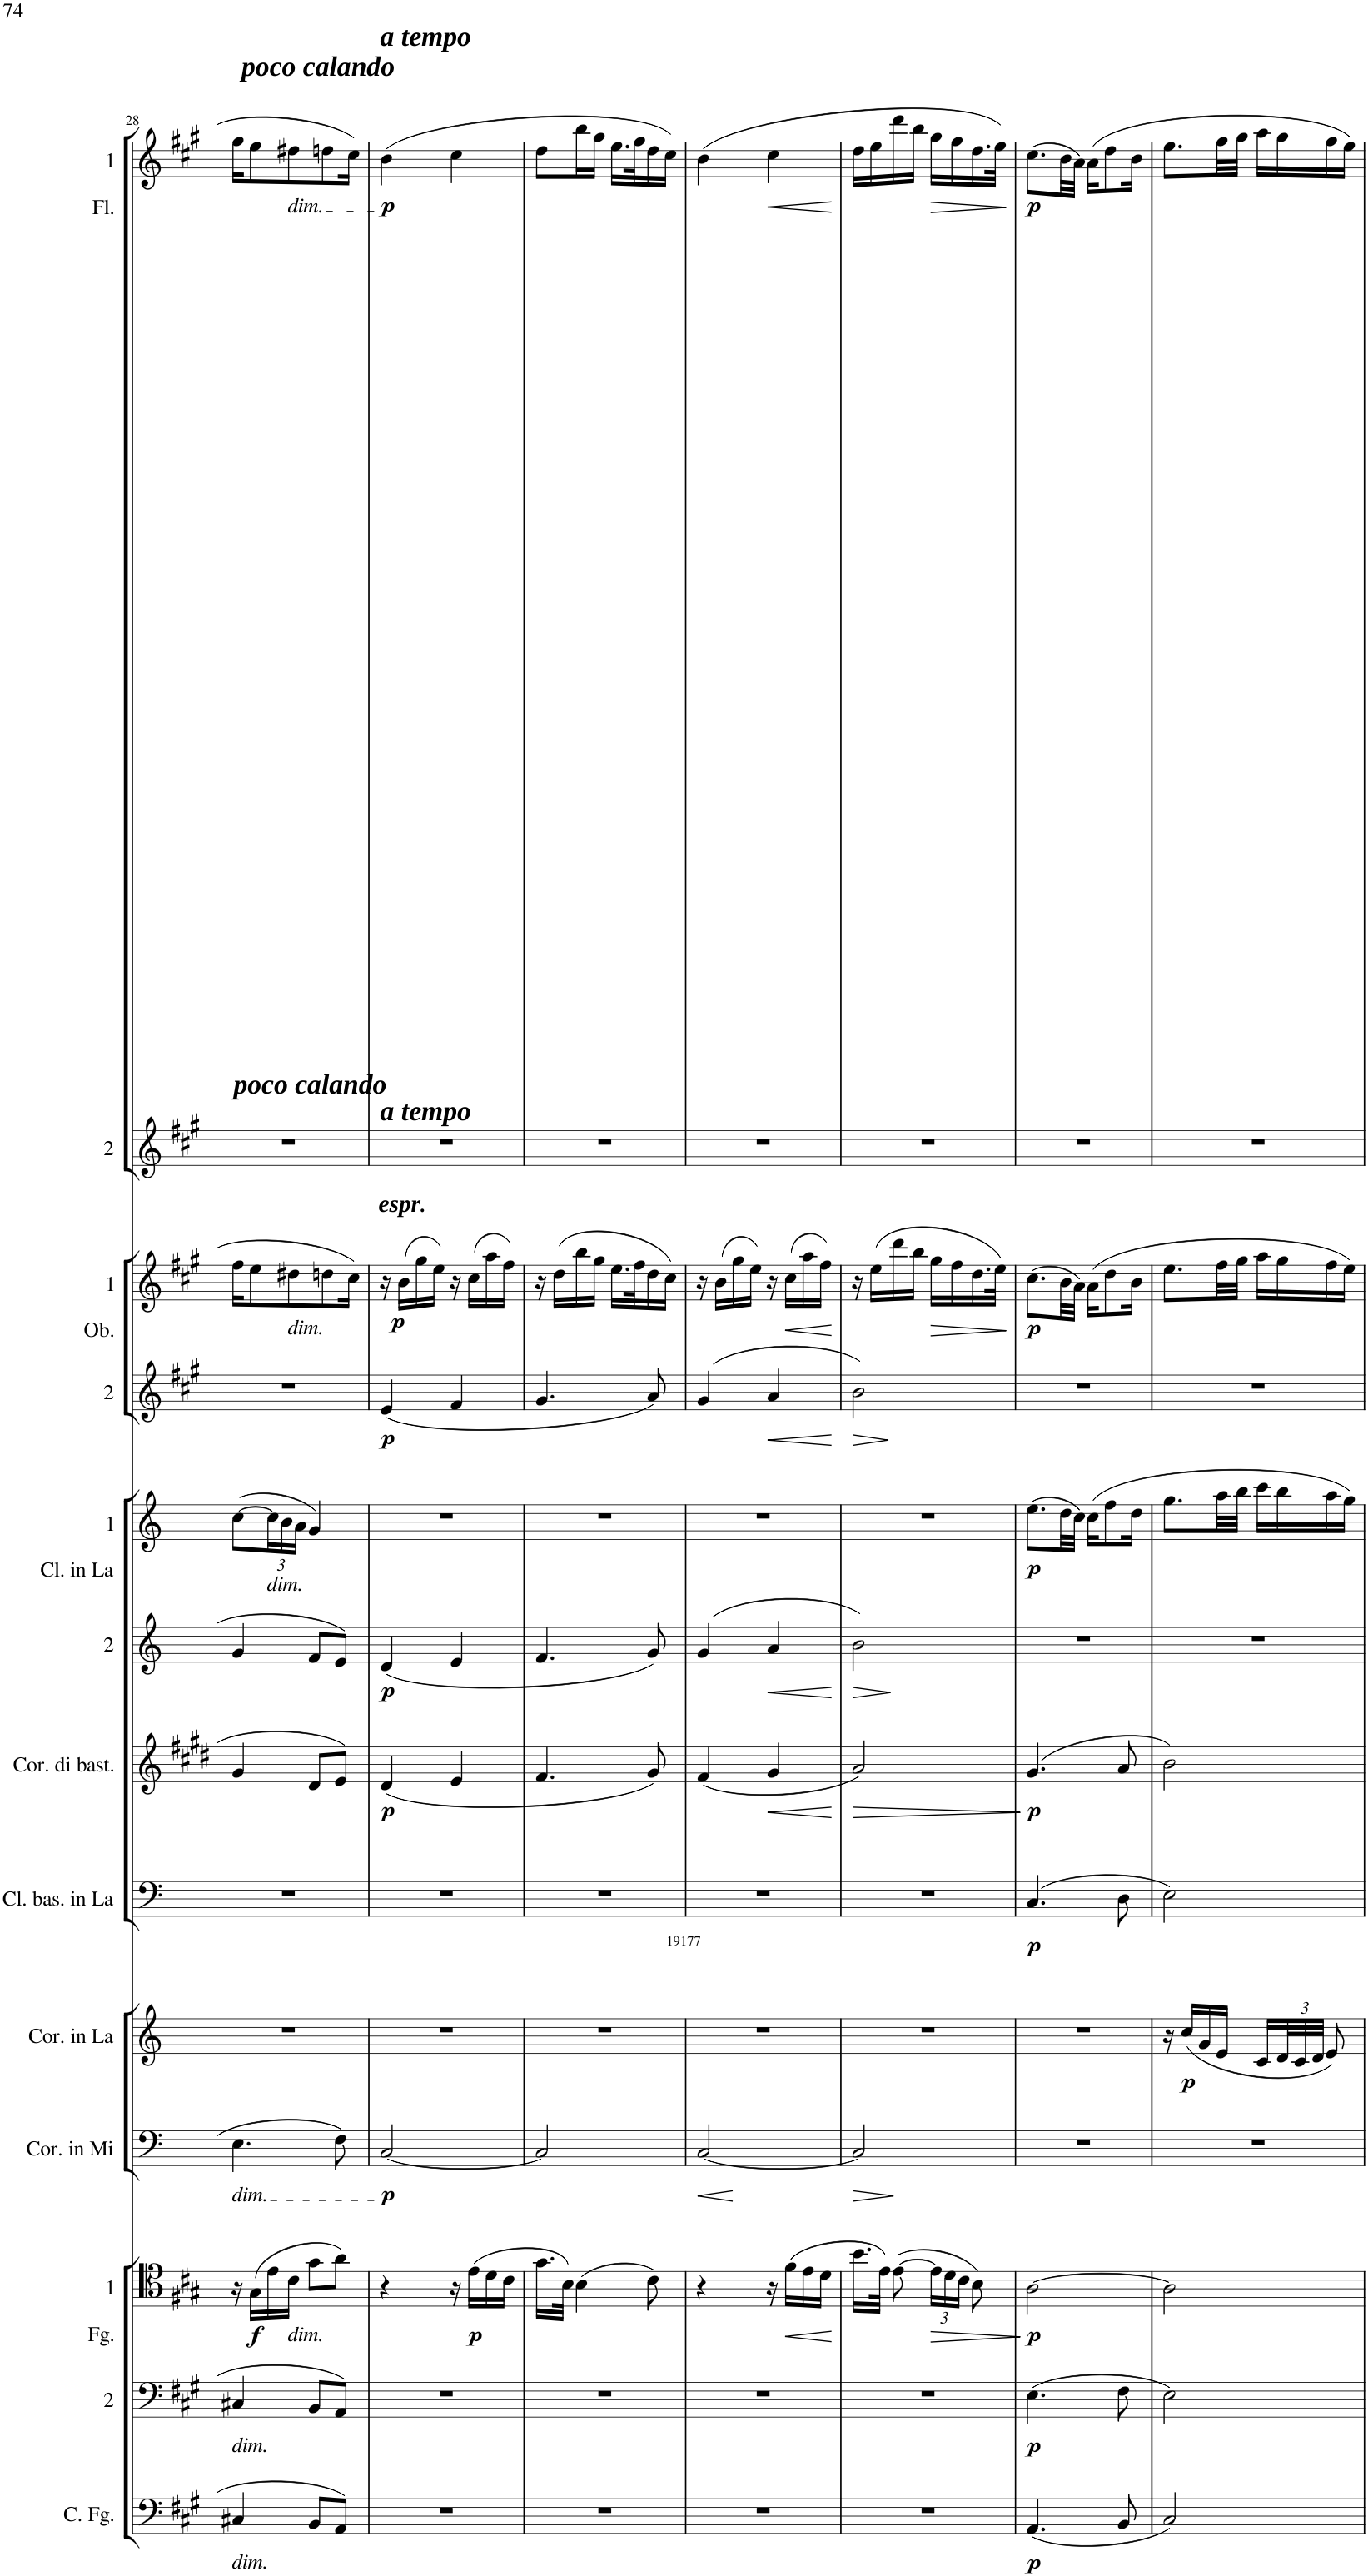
**kern	**dynam	**kern	**dynam	**kern	**dynam	**kern	**dynam	**kern	**dynam	**kern	**dynam	**kern	**dynam	**kern	**dynam	**kern	**dynam	**kern	**dynam	**kern	**dynam	**kern	**kern	**dynam
*part13	*part13	*part12	*part12	*part11	*part11	*part10	*part10	*part9	*part9	*part8	*part8	*part7	*part7	*part6	*part6	*part5	*part5	*part4	*part4	*part3	*part3	*part2	*part1	*part1
*staff13	*staff13	*staff12	*staff12	*staff11	*staff11	*staff10	*staff10	*staff9	*staff9	*staff8	*staff8	*staff7	*staff7	*staff6	*staff6	*staff5	*staff5	*staff4	*staff4	*staff3	*staff3	*staff2	*staff1	*staff1
*I"Contrafagotto	*	*I"2	*	*I"1  Fagotti	*	*I"Corno in Mi	*	*I"Corno in La	*	*I"Clarinetto basso in La	*	*I"Corno di bassetto	*	*I"2	*	*I"1  Clarinetti in La	*	*I"2	*	*I"1  Oboi	*	*I"2	*I"1  Flauti	*
*I'C. Fg.	*	*	*	*I'1  Fg.	*	*I'Cor. in Mi	*	*I'Cor. in La	*	*I'Cl. bas. in La	*	*I'Cor. di bast.	*	*	*	*I'1  Cl. in La	*	*	*	*I'1  Ob.	*	*	*I'1  Fl.	*
!!LO:PB:g=z
*clefF4	*	*clefF4	*	*clefC4	*	*clefF4	*	*clefG2	*	*clefF4	*	*clefG2	*	*clefG2	*	*clefG2	*	*clefG2	*	*clefG2	*	*clefG2	*clefG2	*
*Trd7c12	*	*	*	*	*	*Trd5c8	*	*Trd2c3	*	*Trd2c3	*	*Trd4c7	*	*Trd2c3	*	*Trd2c3	*	*	*	*	*	*	*	*
*k[f#c#g#]	*	*k[f#c#g#]	*	*k[f#c#g#]	*	*k[]	*	*k[]	*	*k[]	*	*k[f#c#g#d#]	*	*k[]	*	*k[]	*	*k[f#c#g#]	*	*k[f#c#g#]	*	*k[f#c#g#]	*k[f#c#g#]	*
*M4/8	*	*M4/8	*	*M4/8	*	*M4/8	*	*M4/8	*	*M4/8	*	*M4/8	*	*M4/8	*	*M4/8	*	*M4/8	*	*M4/8	*	*M4/8	*M4/8	*
=28	=28	=28	=28	=28	=28	=28	=28	=28	=28	=28	=28	=28	=28	=28	=28	=28	=28	=28	=28	=28	=28	=28	=28	=28
!	!	!	!	!	!	!	!	!	!	!	!	!	!	!	!	!	!	!	!	!	!	!	!LO:TX:b:Bi:t=poco calando	!
!	!	!	!	!	!	!	!	!	!	!	!	!	!	!	!	!	!	!	!	!	!	!	!LO:TX:a:Bi:t=poco calando	!
!	!	!	!	!	!	!LO:TX:b:i:t=dim.	!	!	!	!	!	!	!	!	!	!	!	!	!	!	!	!	!	!
!	!	!LO:TX:b:i:t=dim.	!	!	!	!	!	!	!	!	!	!	!	!	!	!	!	!	!	!	!	!	!	!
!LO:TX:b:i:t=dim.	!	!	!	!	!	!	!	!	!	!	!	!	!	!	!	!	!	!	!	!	!	!	!	!
4C#X/	.	4C#X/	.	16r	.	4.E\	.	2r	.	2r	.	4g#/	.	4g/	.	([8cc\L	.	2r	.	16ff#\KL	.	2r	16ff#\KL	.
!	!	!	!	!	!LO:DY:b	!	!	!	!	!	!	!	!	!	!	!	!	!	!	!	!	!	!	!
.	.	.	.	(16G#\LL	f	.	.	.	.	.	.	.	.	.	.	.	.	.	.	8ee\	.	.	8ee\	.
*	*	*	*	*	*	*	*	*	*	*	*	*	*	*	*	*Xbrackettup	*	*	*	*	*	*	*	*
!	!	!	!	!	!	!	!	!	!	!	!	!	!	!	!	!LO:TX:b:i:t=dim.	!	!	!	!	!	!	!	!
.	.	.	.	16e\	.	.	.	.	.	.	.	.	.	.	.	24cc\L]	.	.	.	.	.	.	.	.
.	.	.	.	.	.	.	.	.	.	.	.	.	.	.	.	24b\	.	.	.	.	.	.	.	.
!	!	!	!	!	!	!	!	!	!	!	!	!	!	!	!	!	!	!	!	!	!	!	!LO:TX:b:i:t=dim.	!
!	!	!	!	!	!	!	!	!	!	!	!	!	!	!	!	!	!	!	!	!LO:TX:b:i:t=dim.	!	!	!	!
!	!	!	!	!LO:TX:b:i:t=dim.	!	!	!	!	!	!	!	!	!	!	!	!	!	!	!	!	!	!	!	!
.	.	.	.	16c#\JJ	.	.	.	.	.	.	.	.	.	.	.	.	.	.	.	8dd#X\	.	.	8dd#X\	.
.	.	.	.	.	.	.	.	.	.	.	.	.	.	.	.	24a\JJ	.	.	.	.	.	.	.	.
8BB/L	.	8BB/L	.	8g#\L	.	.	.	.	.	.	.	8d#/L	.	8f/L	.	4g/)	.	.	.	.	.	.	.	.
.	.	.	.	.	.	.	.	.	.	.	.	.	.	.	.	.	.	.	.	8ddn\	.	.	8ddn\	.
8AA/J	.	8AA/J	.	8a\J)	.	8F\	.	.	.	.	.	8e/J	.	8e/J	.	.	.	.	.	.	.	.	.	.
.	.	.	.	.	.	.	.	.	.	.	.	.	.	.	.	.	.	.	.	16cc#\Jk	.	.	16cc#\Jk	.
=29	=29	=29	=29	=29	=29	=29	=29	=29	=29	=29	=29	=29	=29	=29	=29	=29	=29	=29	=29	=29	=29	=29	=29	=29
!	!	!	!	!	!	!	!	!	!	!	!	!	!	!	!	!	!	!	!	!	!	!	!LO:TX:a:Bi:t=a tempo	!
!	!	!	!	!	!	!	!	!	!	!	!	!	!	!	!	!	!	!	!	!	!	!	!LO:TX:b:Bi:t=a tempo	!
!	!	!	!	!	!	!	!	!	!	!	!	!	!	!	!	!	!	!	!	!LO:TX:a:Bi:t=espr	!	!	!	!
!	!	!	!	!	!	!	!	!	!	!	!	!	!	!	!	!	!	!	!	!LO:TX:a:t=.	!	!	!	!
!	!	!	!	!	!	!	!LO:DY:b	!	!	!	!	!	!LO:DY:b	!	!LO:DY:b	!	!	!	!LO:DY:b	!	!	!	!	!LO:DY:b
2r	.	2r	.	4r	.	[2C/	p	2r	.	2r	.	(4d#/	p	(4d/	p	2r	.	(4e/	p	16r	.	2r	(4b\	p
!	!	!	!	!	!	!	!	!	!	!	!	!	!	!	!	!	!	!	!	!	!LO:DY:b	!	!	!
.	.	.	.	.	.	.	.	.	.	.	.	.	.	.	.	.	.	.	.	(16b\LL	p	.	.	.
.	.	.	.	.	.	.	.	.	.	.	.	.	.	.	.	.	.	.	.	16gg#\	.	.	.	.
.	.	.	.	.	.	.	.	.	.	.	.	.	.	.	.	.	.	.	.	16ee\JJ)	.	.	.	.
.	.	.	.	16r	.	.	.	.	.	.	.	4e/	.	4e/	.	.	.	4f#/	.	16r	.	.	4cc#\	.
!	!	!	!	!	!LO:DY:b	!	!	!	!	!	!	!	!	!	!	!	!	!	!	!	!	!	!	!
.	.	.	.	(16e\LL	p	.	.	.	.	.	.	.	.	.	.	.	.	.	.	(16cc#\LL	.	.	.	.
.	.	.	.	16d\	.	.	.	.	.	.	.	.	.	.	.	.	.	.	.	16aa\	.	.	.	.
.	.	.	.	16c#\JJ	.	.	.	.	.	.	.	.	.	.	.	.	.	.	.	16ff#\JJ)	.	.	.	.
=30	=30	=30	=30	=30	=30	=30	=30	=30	=30	=30	=30	=30	=30	=30	=30	=30	=30	=30	=30	=30	=30	=30	=30	=30
2r	.	2r	.	16.g#\LL	.	2C/]	.	2r	.	2r	.	4.f#/	.	4.f/	.	2r	.	4.g#/	.	16r	.	2r	8dd\L	.
.	.	.	.	.	.	.	.	.	.	.	.	.	.	.	.	.	.	.	.	(16dd\LL	.	.	.	.
.	.	.	.	32B\JJk)	.	.	.	.	.	.	.	.	.	.	.	.	.	.	.	.	.	.	.	.
.	.	.	.	(4B\	.	.	.	.	.	.	.	.	.	.	.	.	.	.	.	16bb\	.	.	16bb\L	.
.	.	.	.	.	.	.	.	.	.	.	.	.	.	.	.	.	.	.	.	16gg#\JJ	.	.	16gg#\JJ	.
.	.	.	.	.	.	.	.	.	.	.	.	.	.	.	.	.	.	.	.	16.ee\LL	.	.	16.ee\LL	.
.	.	.	.	.	.	.	.	.	.	.	.	.	.	.	.	.	.	.	.	32ff#\K	.	.	32ff#\K	.
.	.	.	.	8c#\)	.	.	.	.	.	.	.	8g#/)	.	8g/)	.	.	.	8a/)	.	16dd\	.	.	16dd\	.
.	.	.	.	.	.	.	.	.	.	.	.	.	.	.	.	.	.	.	.	16cc#\JJ)	.	.	16cc#\JJ)	.
=31	=31	=31	=31	=31	=31	=31	=31	=31	=31	=31	=31	=31	=31	=31	=31	=31	=31	=31	=31	=31	=31	=31	=31	=31
!	!	!	!	!	!	!	!LO:HP:b	!	!	!	!	!	!	!	!	!	!	!	!	!	!	!	!	!
2r	.	2r	.	4r	.	[2C/	<	2r	.	2r	.	(4f#/	.	(4g/	.	2r	.	(4g#/	.	16r	.	2r	(4b\	.
.	.	.	.	.	.	.	.	.	.	.	.	.	.	.	.	.	.	.	.	(16b\LL	.	.	.	.
.	.	.	.	.	.	.	.	.	.	.	.	.	.	.	.	.	.	.	.	16gg#\	.	.	.	.
.	.	.	.	.	.	.	.	.	.	.	.	.	.	.	.	.	.	.	.	16ee\JJ)	.	.	.	.
!	!	!	!	!	!	!	!	!	!	!	!	!	!LO:HP:b	!	!LO:HP:b	!	!	!	!LO:HP:b	!	!	!	!	!LO:HP:b
.	.	.	.	16r	.	.	.	.	.	.	.	4g#/	<	4a/	<	.	.	4a/	<	16r	.	.	4cc#\	<
!	!	!	!	!	!LO:HP:b	!	!	!	!	!	!	!	!	!	!	!	!	!	!	!	!LO:HP:b	!	!	!
.	.	.	.	(16f#\LL	<	.	.	.	.	.	.	.	.	.	.	.	.	.	.	(16cc#\LL	<	.	.	.
.	.	.	.	16e\	.	.	.	.	.	.	.	.	.	.	.	.	.	.	.	16aa\	.	.	.	.
.	.	.	.	16d\JJ	.	.	.	.	.	.	.	.	.	.	.	.	.	.	.	16ff#\JJ)	.	.	.	.
.	.	.	.	.	[	.	[	.	.	.	.	.	[	.	[	.	.	.	[	.	[	.	.	[
=32	=32	=32	=32	=32	=32	=32	=32	=32	=32	=32	=32	=32	=32	=32	=32	=32	=32	=32	=32	=32	=32	=32	=32	=32
!	!	!	!	!	!	!	!LO:HP:b	!	!	!	!	!	!LO:HP:b	!	!LO:HP:b	!	!	!	!LO:HP:b	!	!	!	!	!
2r	.	2r	.	16.b\LL	.	2C/]	>	2r	.	2r	.	2a/)	>	2b\)	>	2r	.	2b\)	>	16r	.	2r	16dd\LL	.
.	.	.	.	.	.	.	.	.	.	.	.	.	.	.	.	.	.	.	.	(16ee\LL	.	.	16ee\	.
.	.	.	.	32e\JJk)	.	.	.	.	.	.	.	.	.	.	.	.	.	.	.	.	.	.	.	.
.	.	.	.	([8e\	.	.	.	.	.	.	.	.	.	.	.	.	.	.	.	16ddd\	.	.	16ddd\	.
.	.	.	.	.	.	.	.	.	.	.	.	.	.	.	.	.	.	.	.	16bb\JJ	.	.	16bb\JJ	.
*	*	*	*	*Xbrackettup	*	*	*	*	*	*	*	*	*	*	*	*	*	*	*	*	*	*	*	*
!	!	!	!	!	!LO:HP:b	!	!	!	!	!	!	!	!	!	!	!	!	!	!	!	!LO:HP:b	!	!	!LO:HP:b
.	.	.	.	24e\LL]	>	.	.	.	.	.	.	.	.	.	.	.	.	.	.	16gg#\LL	>	.	16gg#\LL	>
.	.	.	.	24d\	.	.	.	.	.	.	.	.	.	.	.	.	.	.	.	.	.	.	.	.
.	.	.	.	.	.	.	.	.	.	.	.	.	.	.	.	.	.	.	.	16ff#\	.	.	16ff#\	.
.	.	.	.	24c#\JJ	.	.	.	.	.	.	.	.	.	.	.	.	.	.	.	.	.	.	.	.
.	.	.	.	8B\)	.	.	.	.	.	.	.	.	.	.	.	.	.	.	.	16.dd\	.	.	16.dd\	.
.	.	.	.	.	.	.	.	.	.	.	.	.	.	.	.	.	.	.	.	32ee\JJk)	.	.	32ee\JJk)	.
.	.	.	.	.	]	.	]	.	.	.	.	.	]	.	]	.	.	.	]	.	]	.	.	]
=33	=33	=33	=33	=33	=33	=33	=33	=33	=33	=33	=33	=33	=33	=33	=33	=33	=33	=33	=33	=33	=33	=33	=33	=33
!	!LO:DY:b	!	!LO:DY:b	!	!LO:DY:b	!	!	!	!	!	!LO:DY:b	!	!LO:DY:b	!	!	!	!LO:DY:b	!	!	!	!LO:DY:b	!	!	!LO:DY:b
(4.AA/	p	(4.E\	p	[2A\	p	2r	.	2r	.	(4.C/	p	(4.g#/	p	2r	.	(8.ee\L	p	2r	.	(8.cc#\L	p	2r	(8.cc#\L	p
.	.	.	.	.	.	.	.	.	.	.	.	.	.	.	.	32dd\LL	.	.	.	32b\LL	.	.	32b\LL	.
.	.	.	.	.	.	.	.	.	.	.	.	.	.	.	.	32cc\JJJ)	.	.	.	32a\JJJ)	.	.	32a\JJJ)	.
.	.	.	.	.	.	.	.	.	.	.	.	.	.	.	.	(16cc\KL	.	.	.	(16a\KL	.	.	(16a\KL	.
.	.	.	.	.	.	.	.	.	.	.	.	.	.	.	.	8ff\	.	.	.	8dd\	.	.	8dd\	.
8BB/	.	8F#\	.	.	.	.	.	.	.	8D\	.	8a/	.	.	.	.	.	.	.	.	.	.	.	.
.	.	.	.	.	.	.	.	.	.	.	.	.	.	.	.	16dd\Jk	.	.	.	16b\Jk	.	.	16b\Jk	.
=34	=34	=34	=34	=34	=34	=34	=34	=34	=34	=34	=34	=34	=34	=34	=34	=34	=34	=34	=34	=34	=34	=34	=34	=34
2C#/)	.	2E\)	.	2A\]	.	2r	.	16r	.	2E\)	.	2b\)	.	2r	.	8.gg\L	.	2r	.	8.ee\L	.	2r	8.ee\L	.
!	!	!	!	!	!	!	!	!	!LO:DY:b	!	!	!	!	!	!	!	!	!	!	!	!	!	!	!
.	.	.	.	.	.	.	.	(16cc/LL	p	.	.	.	.	.	.	.	.	.	.	.	.	.	.	.
.	.	.	.	.	.	.	.	16g/	.	.	.	.	.	.	.	.	.	.	.	.	.	.	.	.
.	.	.	.	.	.	.	.	16e/JJ	.	.	.	.	.	.	.	32aa\LL	.	.	.	32ff#\LL	.	.	32ff#\LL	.
.	.	.	.	.	.	.	.	.	.	.	.	.	.	.	.	32bb\JJJ	.	.	.	32gg#\JJJ	.	.	32gg#\JJJ	.
.	.	.	.	.	.	.	.	16c/LL	.	.	.	.	.	.	.	16ccc\LL	.	.	.	16aa\LL	.	.	16aa\LL	.
*	*	*	*	*	*	*	*	*Xbrackettup	*	*	*	*	*	*	*	*	*	*	*	*	*	*	*	*
.	.	.	.	.	.	.	.	48d/L	.	.	.	.	.	.	.	16bb\	.	.	.	16gg#\	.	.	16gg#\	.
.	.	.	.	.	.	.	.	48c/	.	.	.	.	.	.	.	.	.	.	.	.	.	.	.	.
.	.	.	.	.	.	.	.	48d/JJJ	.	.	.	.	.	.	.	.	.	.	.	.	.	.	.	.
.	.	.	.	.	.	.	.	8e/)	.	.	.	.	.	.	.	16aa\	.	.	.	16ff#\	.	.	16ff#\	.
.	.	.	.	.	.	.	.	.	.	.	.	.	.	.	.	16gg\JJ)	.	.	.	16ee\JJ)	.	.	16ee\JJ)	.
=	=	=	=	=	=	=	=	=	=	=	=	=	=	=	=	=	=	=	=	=	=	=	=	=
*-	*-	*-	*-	*-	*-	*-	*-	*-	*-	*-	*-	*-	*-	*-	*-	*-	*-	*-	*-	*-	*-	*-	*-	*-
